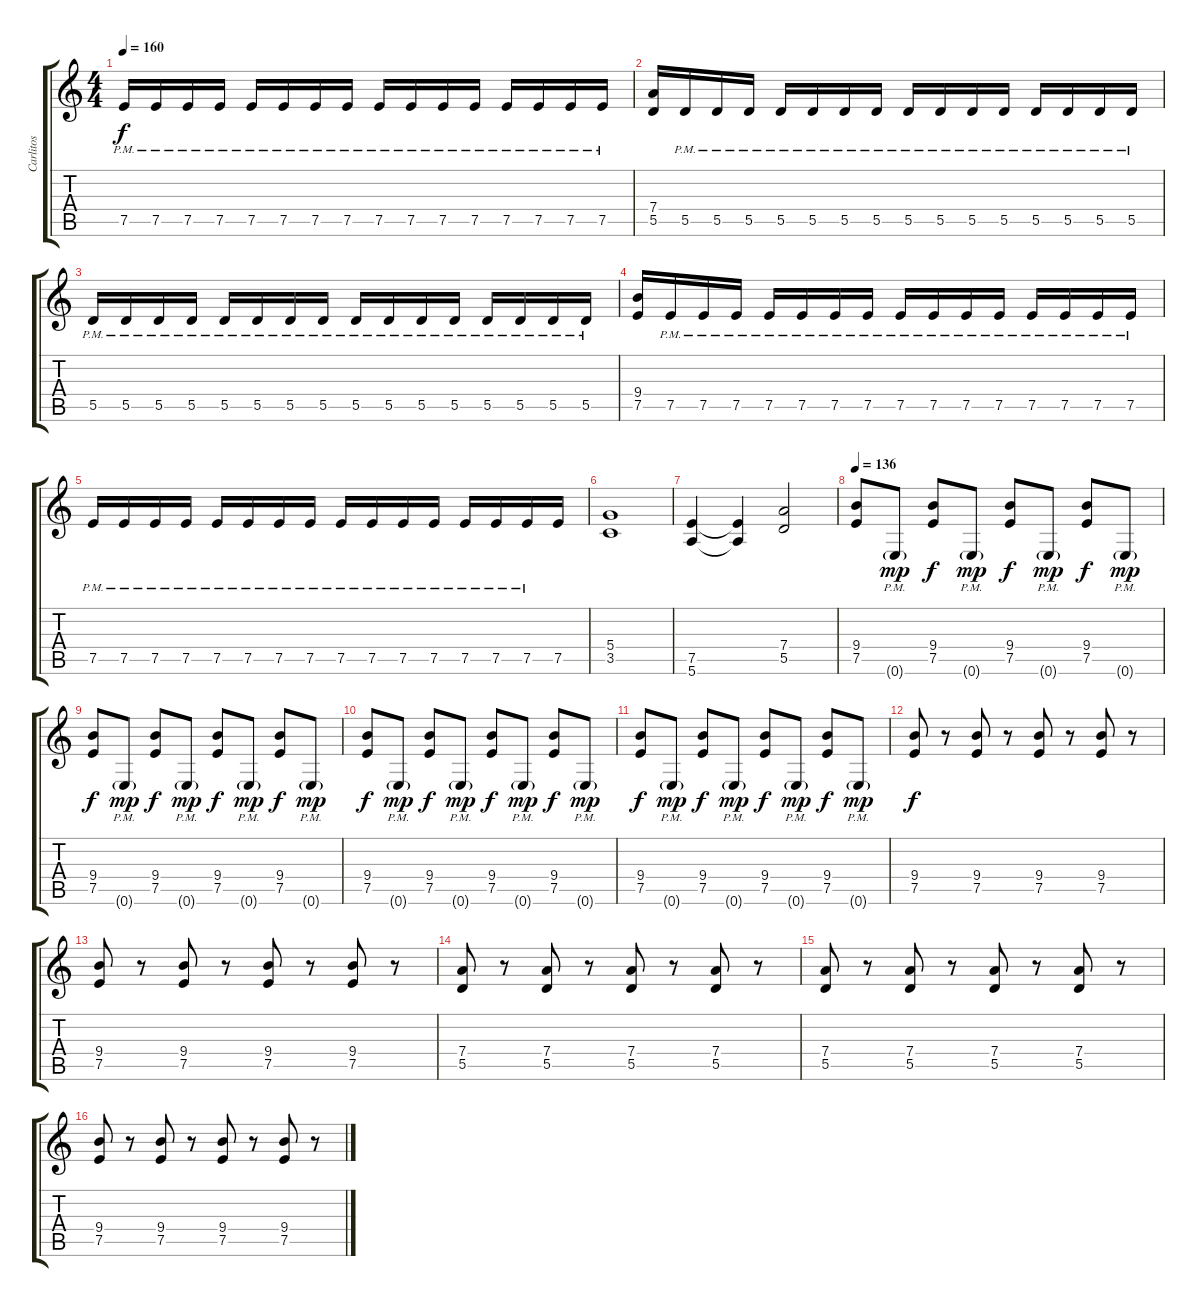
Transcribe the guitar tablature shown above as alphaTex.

\track ("Carlitos" "Carlitos") {instrument overdrivenguitar}
\staff {score tabs}
\tuning (E4 B3 G3 D3 A2 E2) {hide}
\ts (4 4)
\tempo 160
\clef g2
\ks c
7.5{pm}.16{dy f} 7.5{pm}.16 7.5{pm}.16 7.5{pm}.16 7.5{pm}.16 7.5{pm}.16 7.5{pm}.16 7.5{pm}.16 7.5{pm}.16 7.5{pm}.16 7.5{pm}.16 7.5{pm}.16 7.5{pm}.16 7.5{pm}.16 7.5{pm}.16 7.5{pm}.16 |
(7.4 5.5).16 5.5{pm}.16 5.5{pm}.16 5.5{pm}.16 5.5{pm}.16 5.5{pm}.16 5.5{pm}.16 5.5{pm}.16 5.5{pm}.16 5.5{pm}.16 5.5{pm}.16 5.5{pm}.16 5.5{pm}.16 5.5{pm}.16 5.5{pm}.16 5.5{pm}.16 |
5.5{pm}.16 5.5{pm}.16 5.5{pm}.16 5.5{pm}.16 5.5{pm}.16 5.5{pm}.16 5.5{pm}.16 5.5{pm}.16 5.5{pm}.16 5.5{pm}.16 5.5{pm}.16 5.5{pm}.16 5.5{pm}.16 5.5{pm}.16 5.5{pm}.16 5.5{pm}.16 |
(9.4 7.5).16 7.5{pm}.16 7.5{pm}.16 7.5{pm}.16 7.5{pm}.16 7.5{pm}.16 7.5{pm}.16 7.5{pm}.16 7.5{pm}.16 7.5{pm}.16 7.5{pm}.16 7.5{pm}.16 7.5{pm}.16 7.5{pm}.16 7.5{pm}.16 7.5{pm}.16 |
7.5{pm}.16 7.5{pm}.16 7.5{pm}.16 7.5{pm}.16 7.5{pm}.16 7.5{pm}.16 7.5{pm}.16 7.5{pm}.16 7.5{pm}.16 7.5{pm}.16 7.5{pm}.16 7.5{pm}.16 7.5{pm}.16 7.5{pm}.16 7.5{pm}.16 7.5.16 |
(5.4 3.5).1 |
(7.5 5.6).4 (7.5{t} 5.6{t}).4 (7.4 5.5).2 |
\tempo 136
(9.4 7.5).8{volume 13 instrument distortionguitar} 0.6{g pm}.8{dy mp} (9.4 7.5).8{dy f} 0.6{g pm}.8{dy mp} (9.4 7.5).8{dy f} 0.6{g pm}.8{dy mp} (9.4 7.5).8{dy f} 0.6{g pm}.8{dy mp} |
(9.4 7.5).8{dy f} 0.6{g pm}.8{dy mp} (9.4 7.5).8{dy f} 0.6{g pm}.8{dy mp} (9.4 7.5).8{dy f} 0.6{g pm}.8{dy mp} (9.4 7.5).8{dy f} 0.6{g pm}.8{dy mp} |
(9.4 7.5).8{dy f} 0.6{g pm}.8{dy mp} (9.4 7.5).8{dy f} 0.6{g pm}.8{dy mp} (9.4 7.5).8{dy f} 0.6{g pm}.8{dy mp} (9.4 7.5).8{dy f} 0.6{g pm}.8{dy mp} |
(9.4 7.5).8{dy f} 0.6{g pm}.8{dy mp} (9.4 7.5).8{dy f} 0.6{g pm}.8{dy mp} (9.4 7.5).8{dy f} 0.6{g pm}.8{dy mp} (9.4 7.5).8{dy f} 0.6{g pm}.8{dy mp} |
(9.4 7.5).8{dy f} r.8 (9.4 7.5).8 r.8 (9.4 7.5).8 r.8 (9.4 7.5).8 r.8 |
(9.4 7.5).8 r.8 (9.4 7.5).8 r.8 (9.4 7.5).8 r.8 (9.4 7.5).8 r.8 |
(7.4 5.5).8 r.8 (7.4 5.5).8 r.8 (7.4 5.5).8 r.8 (7.4 5.5).8 r.8 |
(7.4 5.5).8 r.8 (7.4 5.5).8 r.8 (7.4 5.5).8 r.8 (7.4 5.5).8 r.8 |
(9.4 7.5).8 r.8 (9.4 7.5).8 r.8 (9.4 7.5).8 r.8 (9.4 7.5).8 r.8
